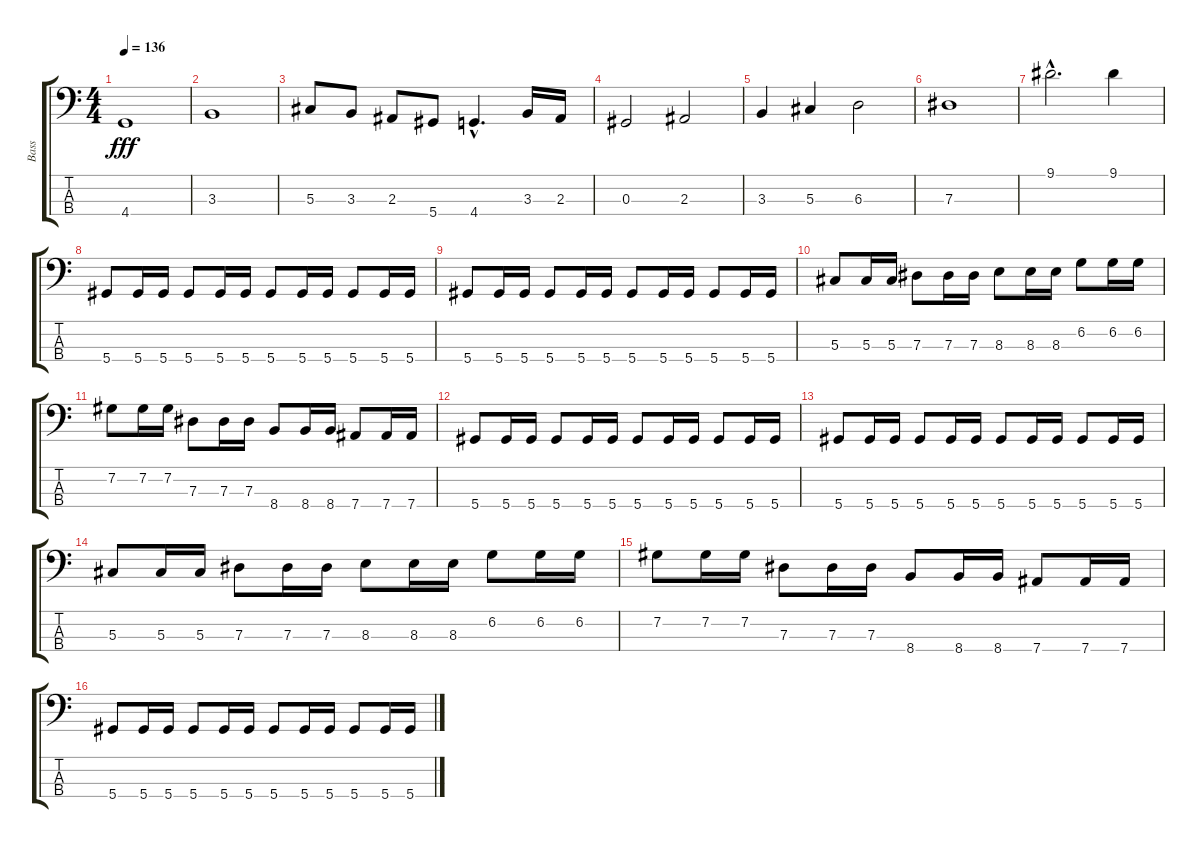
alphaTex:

\track ("Bass" "Bass") {instrument electricbassfinger}
\staff {score tabs}
\tuning (Gb2 Db2 Ab1 Eb1) {hide}
\ts (4 4)
\tempo 136
\clef f4
\ks c
4.4.1{dy fff} |
3.3.1 |
5.3.8 3.3.8 2.3.8 5.4.8 4.4{hac}.4{d} 3.3.16 2.3.16 |
0.3.2 2.3.2 |
3.3.4 5.3.4 6.3.2 |
7.3.1 |
9.1{hac}.2{d} 9.1.4 |
5.4.8 5.4.16 5.4.16 5.4.8 5.4.16 5.4.16 5.4.8 5.4.16 5.4.16 5.4.8 5.4.16 5.4.16 |
5.4.8 5.4.16 5.4.16 5.4.8 5.4.16 5.4.16 5.4.8 5.4.16 5.4.16 5.4.8 5.4.16 5.4.16 |
5.3.8 5.3.16 5.3.16 7.3.8 7.3.16 7.3.16 8.3.8 8.3.16 8.3.16 6.2.8 6.2.16 6.2.16 |
7.2.8 7.2.16 7.2.16 7.3.8 7.3.16 7.3.16 8.4.8 8.4.16 8.4.16 7.4.8 7.4.16 7.4.16 |
5.4.8 5.4.16 5.4.16 5.4.8 5.4.16 5.4.16 5.4.8 5.4.16 5.4.16 5.4.8 5.4.16 5.4.16 |
5.4.8 5.4.16 5.4.16 5.4.8 5.4.16 5.4.16 5.4.8 5.4.16 5.4.16 5.4.8 5.4.16 5.4.16 |
5.3.8 5.3.16 5.3.16 7.3.8 7.3.16 7.3.16 8.3.8 8.3.16 8.3.16 6.2.8 6.2.16 6.2.16 |
7.2.8 7.2.16 7.2.16 7.3.8 7.3.16 7.3.16 8.4.8 8.4.16 8.4.16 7.4.8 7.4.16 7.4.16 |
5.4.8 5.4.16 5.4.16 5.4.8 5.4.16 5.4.16 5.4.8 5.4.16 5.4.16 5.4.8 5.4.16 5.4.16
